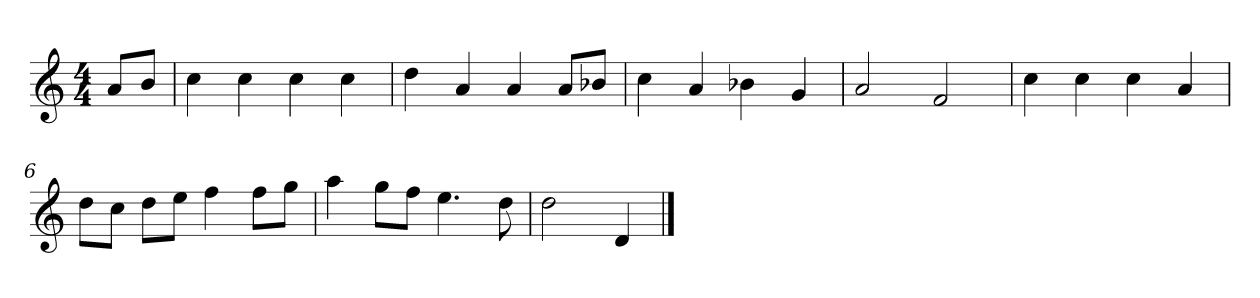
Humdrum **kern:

**kern
*part1
*staff1
*clefG2
*k[]
*D:dor
*M4/4
*MM120
=
8a/L
8b/J
=1
4cc
4cc
4cc
4cc
=2
4dd
4a
4a
8a/L
8b-X/J
=3
4cc
4a
4b-X
4g
=4
2a
2f
=5
4cc
4cc
4cc
4a
=6
8dd\L
8cc\J
8dd\L
8ee\J
4ff
8ff\L
8gg\J
=7
4aa
8gg\L
8ff\J
4.ee
8dd
=8
2dd
4d
==
*-
